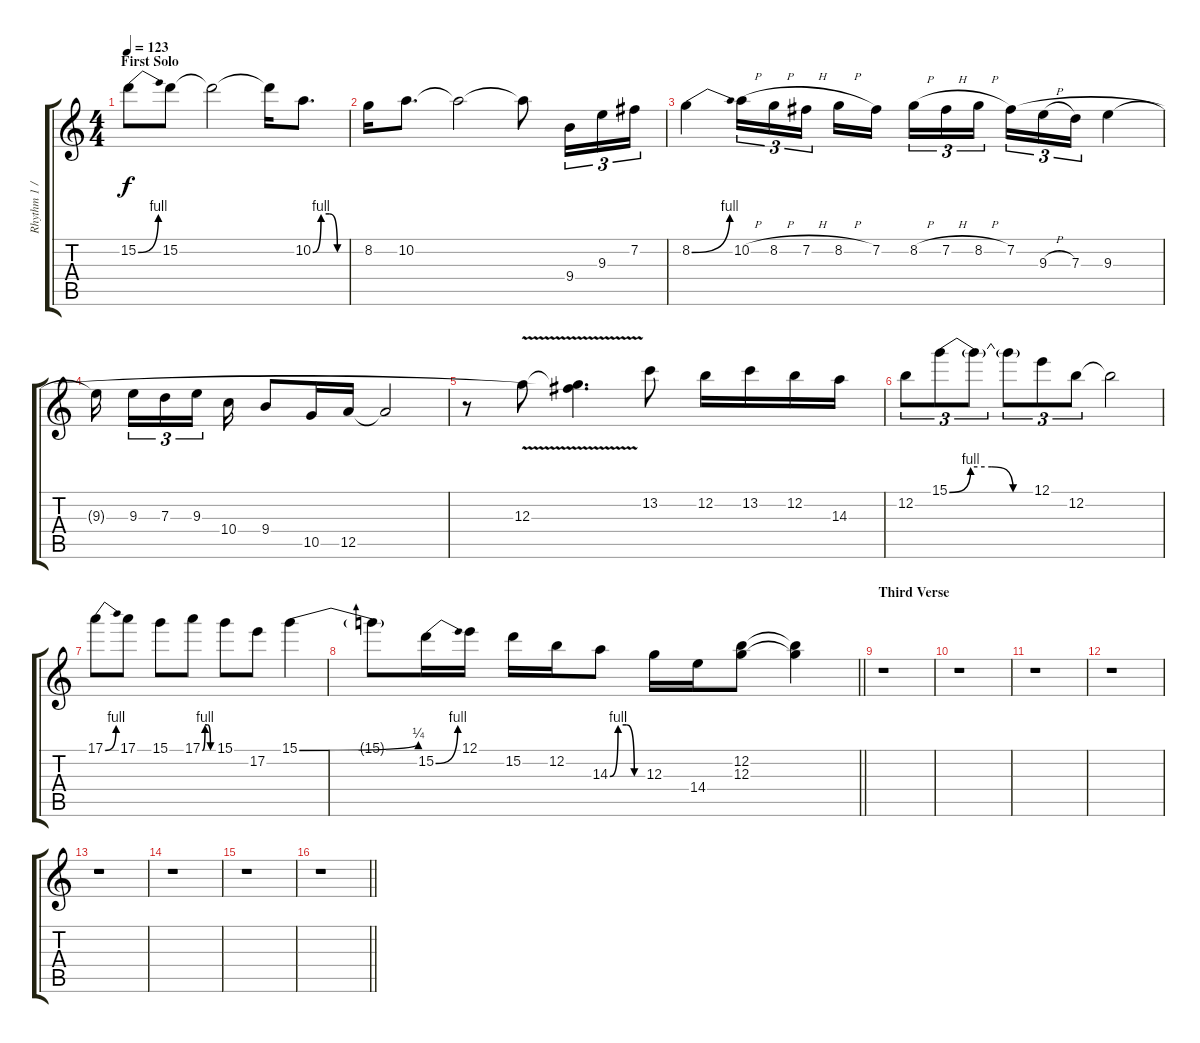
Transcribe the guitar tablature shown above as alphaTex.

\track ("Rhythm 1 / Lead" "Rhythm 1 /") {instrument overdrivenguitar}
\staff {score tabs}
\tuning (E4 B3 G3 D3 A2 E2) {hide}
\ts (4 4)
\section ("" "First Solo")
\tempo 123
\clef g2
\ks c
15.2{be (bend 0 0 60 4)}.8{dy f} 15.2.8 15.2{t}.2 15.2{t}.16 10.2{be (custom 0 0 15 4 30 4 45 0 60 0)}.8{d} |
8.2.16 10.2.8{d} 10.2{t}.2 10.2{t}.8 9.4.16{tu (3 2)} 9.3.16{tu (3 2)} 7.2.16{tu (3 2)} |
8.2{be (bend 0 0 60 4)}.4 10.2{h}.16{tu (3 2)} 8.2{h}.16{tu (3 2)} 7.2{h}.16{tu (3 2) beam splitsecondary} 8.2{h}.16 7.2.16 8.2{h}.16{tu (3 2)} 7.2{h}.16{tu (3 2)} 8.2{h}.16{tu (3 2) beam splitsecondary} 7.2.16{tu (3 2)} 9.3{h}.16{tu (3 2)} 7.3.16{tu (3 2)} 9.3.4 |
9.3{t}.16{beam splitsecondary} 9.3.16{tu (3 2)} 7.3.16{tu (3 2)} 9.3.16{tu (3 2) beam splitsecondary} 10.4.16 9.4.8 10.5.16 12.5.16 12.5{t}.2 |
r.8 12.3{v}.8 (7.2{t} 12.3{t}).4{d} 13.2.8 12.2.16 13.2.16 12.2.16 14.3.16 |
12.2.8{tu (3 2)} 15.1{be (custom 0 0 15 4 30 4 45 0 60 0)}.8{tu (3 2)} 15.1{t}.8{tu (3 2)} 15.1{t}.8{tu (3 2)} 12.1.8{tu (3 2)} 12.2.8{tu (3 2)} 12.2{t}.2 |
17.1{be (bend 0 0 60 4)}.8 17.1.8 15.1.8 17.1{be (custom 0 0 15 4 30 4 45 0 60 0)}.8 15.1.8 17.2.8 15.1{be (bend 0 0 60 1)}.4 |
\barLineRight lightlight
15.1{t}.8 15.2{be (bend 0 0 60 4)}.16 12.1.16 15.2.16 12.2.16 14.3{be (custom 0 0 15 4 30 4 45 0 60 0)}.8 12.3.16 14.4.16 (12.2 12.3).8 (12.2{t} 12.3{t}).4 |
\section ("" "Third Verse")
r.1 |
r.1 |
r.1 |
r.1 |
r.1 |
r.1 |
r.1 |
\barLineRight lightlight
r.1
